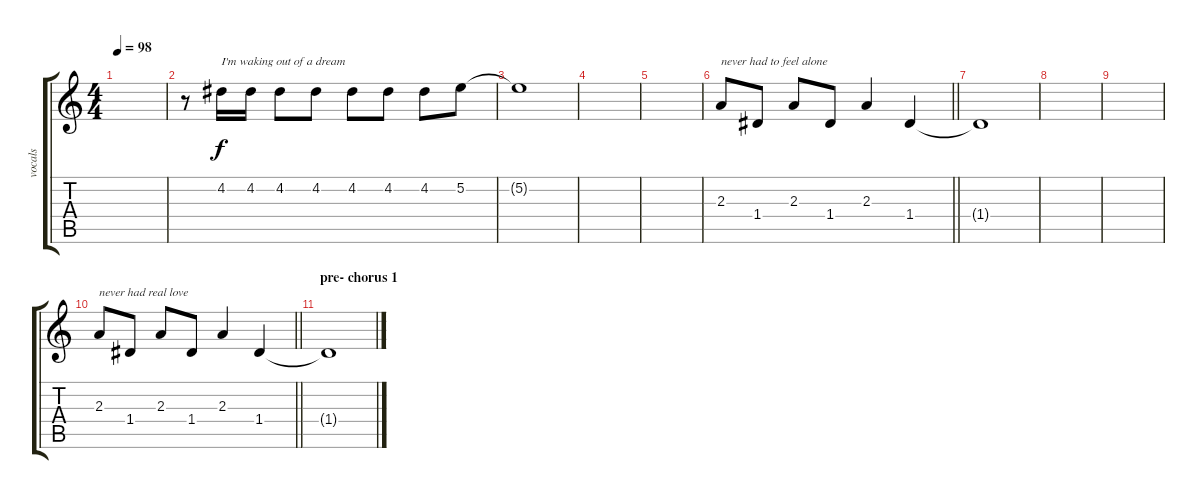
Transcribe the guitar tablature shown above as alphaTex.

\track ("vocals" "vocals") {instrument electricguitarjazz}
\staff {score tabs}
\tuning (E4 B3 G3 D3 A2 E2) {hide}
\ts (4 4)
\tempo 98
\clef g2
\ks c
|
r.8 4.2.16{txt "I'm waking out of a dream"} 4.2.16 4.2.8 4.2.8 4.2.8 4.2.8 4.2.8 5.2.8 |
5.2{t}.1 |
|
|
\barLineRight lightlight
2.3.8{txt "never had to feel alone"} 1.4.8 2.3.8 1.4.8 2.3.4 1.4.4 |
1.4{t}.1 |
|
|
\barLineRight lightlight
2.3.8{txt "never had real love"} 1.4.8 2.3.8 1.4.8 2.3.4 1.4.4 |
\section ("" "pre- chorus 1")
1.4{t}.1
